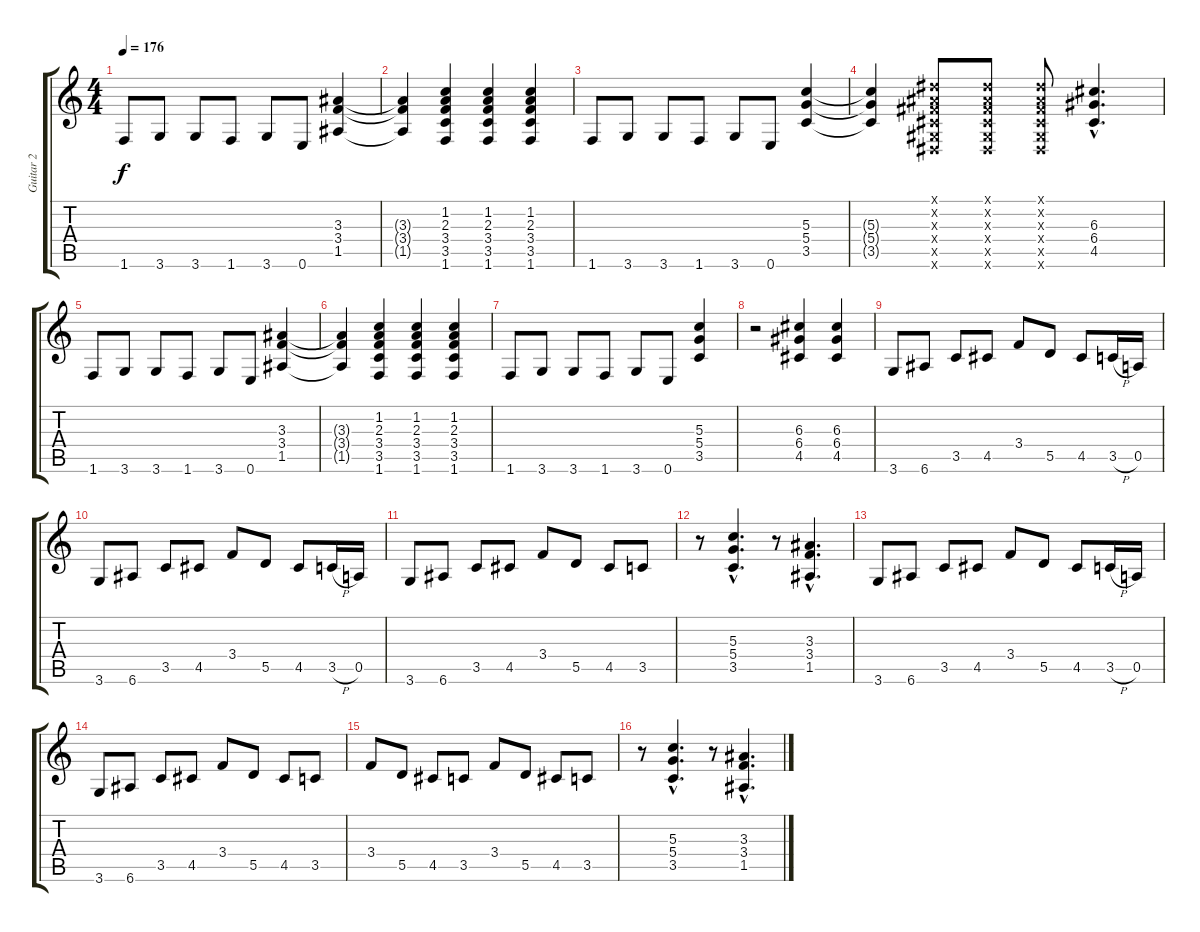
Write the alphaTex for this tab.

\track ("Guitar 2" "Guitar 2") {instrument distortionguitar}
\staff {score tabs}
\tuning (E4 B3 G3 D3 A2 E2) {hide}
\ts (4 4)
\tempo 176
\clef g2
\ks c
1.6.8{dy f} 3.6.8 3.6.8 1.6.8 3.6.8 0.6.8 (3.3 3.4 1.5).4 |
(3.3{t} 3.4{t} 1.5{t}).4 (1.2 2.3 3.4 3.5 1.6).4 (1.2 2.3 3.4 3.5 1.6).4 (1.2 2.3 3.4 3.5 1.6).4 |
1.6.8 3.6.8 3.6.8 1.6.8 3.6.8 0.6.8 (5.3 5.4 3.5).4 |
(5.3{t} 5.4{t} 3.5{t}).4 (-1.1{x} -1.2{x} -1.3{x} -1.4{x} -1.5{x} -1.6{x}).8 (-1.1{x} -1.2{x} -1.3{x} -1.4{x} -1.5{x} -1.6{x}).8 (-1.1{x} -1.2{x} -1.3{x} -1.4{x} -1.5{x} -1.6{x}).8 (6.3{hac} 6.4{hac} 4.5{hac}).4{d} |
1.6.8 3.6.8 3.6.8 1.6.8 3.6.8 0.6.8 (3.3 3.4 1.5).4 |
(3.3{t} 3.4{t} 1.5{t}).4 (1.2 2.3 3.4 3.5 1.6).4 (1.2 2.3 3.4 3.5 1.6).4 (1.2 2.3 3.4 3.5 1.6).4 |
1.6.8 3.6.8 3.6.8 1.6.8 3.6.8 0.6.8 (5.3 5.4 3.5).4 |
r.2 (6.3 6.4 4.5).4 (6.3 6.4 4.5).4 |
3.6.8 6.6.8 3.5.8 4.5.8 3.4.8 5.5.8 4.5.8 3.5{h}.16 0.5.16 |
3.6.8 6.6.8 3.5.8 4.5.8 3.4.8 5.5.8 4.5.8 3.5{h}.16 0.5.16 |
3.6.8 6.6.8 3.5.8 4.5.8 3.4.8 5.5.8 4.5.8 3.5.8 |
r.8 (5.3{hac} 5.4{hac} 3.5{hac}).4{d} r.8 (3.3{hac} 3.4{hac} 1.5{hac}).4{d} |
3.6.8 6.6.8 3.5.8 4.5.8 3.4.8 5.5.8 4.5.8 3.5{h}.16 0.5.16 |
3.6.8 6.6.8 3.5.8 4.5.8 3.4.8 5.5.8 4.5.8 3.5.8 |
3.4.8 5.5.8 4.5.8 3.5.8 3.4.8 5.5.8 4.5.8 3.5.8 |
r.8 (5.3{hac} 5.4{hac} 3.5{hac}).4{d} r.8 (3.3{hac} 3.4{hac} 1.5{hac}).4{d}
